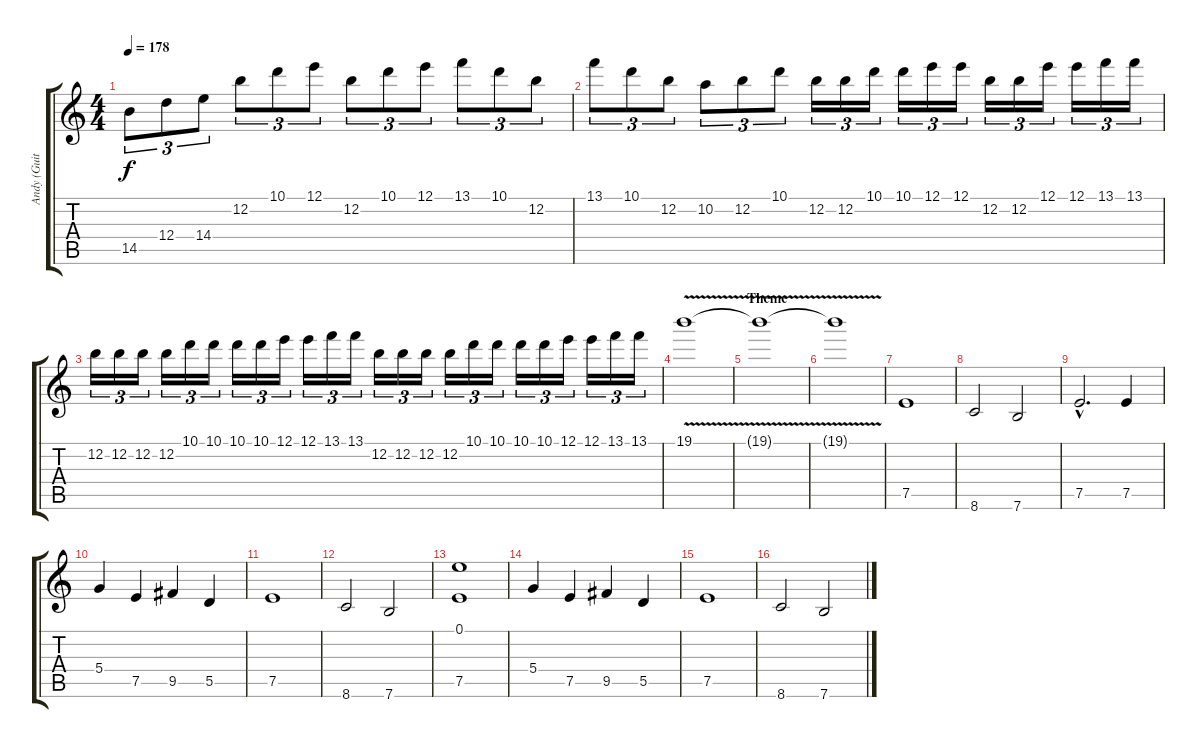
\track ("Andy (Guitar)" "Andy (Guit") {instrument overdrivenguitar}
\staff {score tabs}
\tuning (E4 B3 G3 D3 A2 E2) {hide}
\ts (4 4)
\tempo 178
\clef g2
\ks c
14.5.8{tu (3 2) dy f} 12.4.8{tu (3 2)} 14.4.8{tu (3 2)} 12.2.8{tu (3 2)} 10.1.8{tu (3 2)} 12.1.8{tu (3 2)} 12.2.8{tu (3 2)} 10.1.8{tu (3 2)} 12.1.8{tu (3 2)} 13.1.8{tu (3 2)} 10.1.8{tu (3 2)} 12.2.8{tu (3 2)} |
13.1.8{tu (3 2)} 10.1.8{tu (3 2)} 12.2.8{tu (3 2)} 10.2.8{tu (3 2)} 12.2.8{tu (3 2)} 10.1.8{tu (3 2)} 12.2.16{tu (3 2)} 12.2.16{tu (3 2)} 10.1.16{tu (3 2)} 10.1.16{tu (3 2)} 12.1.16{tu (3 2)} 12.1.16{tu (3 2)} 12.2.16{tu (3 2)} 12.2.16{tu (3 2)} 12.1.16{tu (3 2)} 12.1.16{tu (3 2)} 13.1.16{tu (3 2)} 13.1.16{tu (3 2)} |
12.2.16{tu (3 2)} 12.2.16{tu (3 2)} 12.2.16{tu (3 2)} 12.2.16{tu (3 2)} 10.1.16{tu (3 2)} 10.1.16{tu (3 2)} 10.1.16{tu (3 2)} 10.1.16{tu (3 2)} 12.1.16{tu (3 2)} 12.1.16{tu (3 2)} 13.1.16{tu (3 2)} 13.1.16{tu (3 2)} 12.2.16{tu (3 2)} 12.2.16{tu (3 2)} 12.2.16{tu (3 2)} 12.2.16{tu (3 2)} 10.1.16{tu (3 2)} 10.1.16{tu (3 2)} 10.1.16{tu (3 2)} 10.1.16{tu (3 2)} 12.1.16{tu (3 2)} 12.1.16{tu (3 2)} 13.1.16{tu (3 2)} 13.1.16{tu (3 2)} |
19.1{v}.1 |
\section ("" "Theme")
19.1{v t}.1 |
19.1{v t}.1 |
7.5.1 |
8.6.2 7.6.2 |
7.5{hac}.2{d} 7.5.4 |
5.4.4 7.5.4 9.5.4 5.5.4 |
7.5.1 |
8.6.2 7.6.2 |
(0.1 7.5).1 |
5.4.4 7.5.4 9.5.4 5.5.4 |
7.5.1 |
8.6.2 7.6.2
